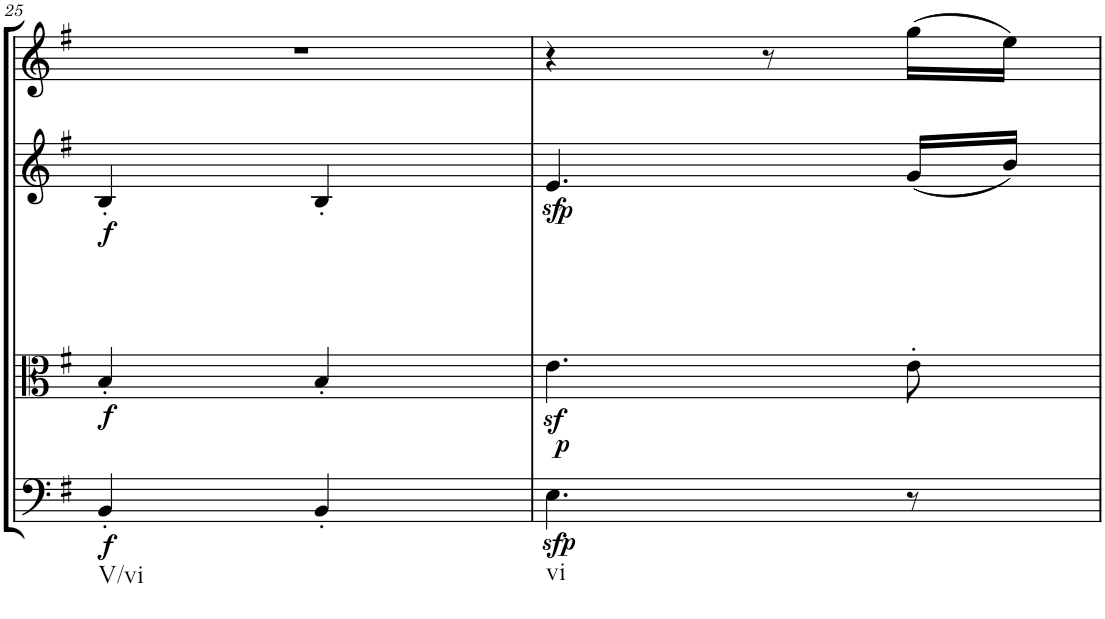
**kern	**dynam	**kern	**dynam	**kern	**dynam	**kern
*part4	*part4	*part3	*part3	*part2	*part2	*part1
*staff4	*staff4	*staff3	*staff3	*staff2	*staff2	*staff1
*I"Cello	*	*I"Viola	*	*I"2nd Violin	*	*I"1st Violin
*	*	*I'Vla	*	*I'Vln	*	*I'Vln
!!LO:PB:g=z
*clefF4	*	*clefC3	*	*clefG2	*	*clefG2
*k[f#]	*	*k[f#]	*	*k[f#]	*	*k[f#]
*G:	*	*G:	*	*G:	*	*G:
*M2/4	*	*M2/4	*	*M2/4	*	*M2/4
=25	=25	=25	=25	=25	=25	=25
!LO:TX:b:t=V/vi	!	!	!	!	!	!
!	!LO:DY:b	!	!LO:DY:a	!	!	!
!	!	!	!LO:DY:n=1:b	!	!	!
4BB'/	f	4B'/	f f	4B'/	.	2r
4BB'/	.	4B'/	.	4B'/	.	.
=26	=26	=26	=26	=26	=26	=26
!LO:TX:b:t=vi	!	!	!	!	!	!
!	!LO:DY:a	!	!	!	!	!
!	!LO:DY:n=1:b	!	!	!	!LO:DY:b	!
4.Ez<\	p p	4.ez<\	.	4.ez</	p	4r
.	.	.	.	.	.	8r
8r	.	8e'\	.	(16g/LL	.	(16gg\LL
.	.	.	.	16b/JJ)	.	16ee\JJ)
=	=	=	=	=	=	=
*-	*-	*-	*-	*-	*-	*-
